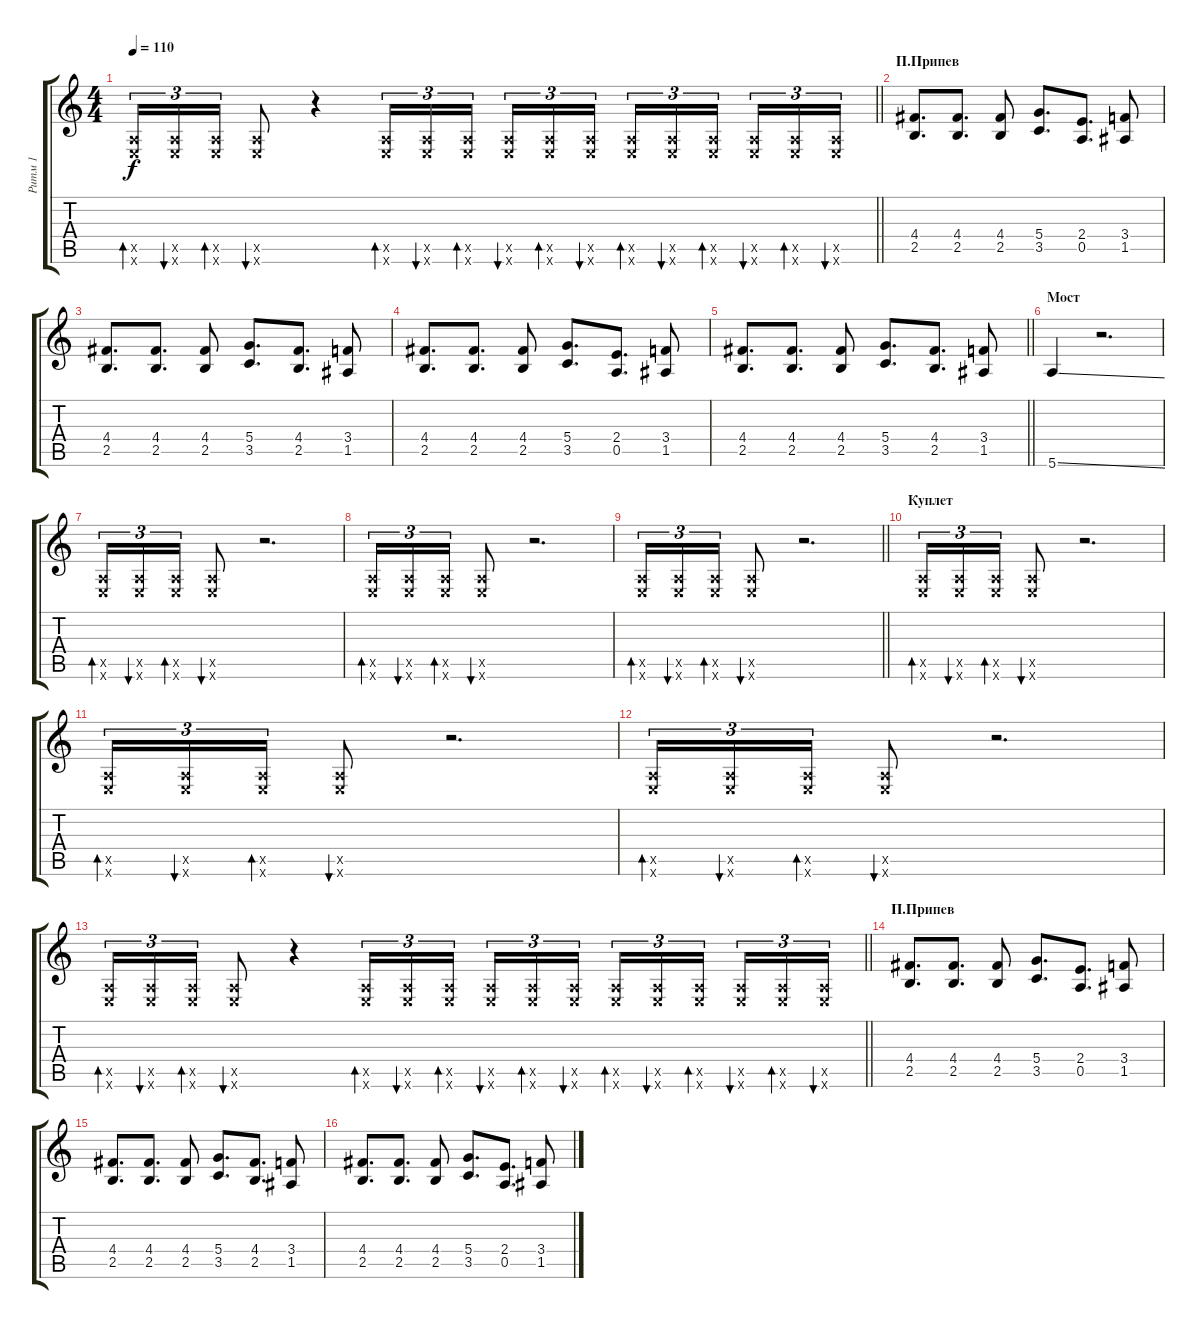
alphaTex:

\track ("Ритм 1" "Ритм 1") {instrument distortionguitar}
\staff {score tabs}
\tuning (E4 B3 G3 D3 A2 E2) {hide}
\ts (4 4)
\tempo 110
\clef g2
\barLineRight lightlight
\ks c
(0.5{x} 0.6{x}).16{tu (3 2) bd 60 dy f} (0.5{x} 0.6{x}).16{tu (3 2) bu 60} (0.5{x} 0.6{x}).16{tu (3 2) bd 60} (0.5{x} 0.6{x}).8{bu 60} r.4 (0.5{x} 0.6{x}).16{tu (3 2) bd 60} (0.5{x} 0.6{x}).16{tu (3 2) bu 60} (0.5{x} 0.6{x}).16{tu (3 2) bd 60 beam splitsecondary} (0.5{x} 0.6{x}).16{tu (3 2) bu 60} (0.5{x} 0.6{x}).16{tu (3 2) bd 60} (0.5{x} 0.6{x}).16{tu (3 2) bu 60} (0.5{x} 0.6{x}).16{tu (3 2) bd 60} (0.5{x} 0.6{x}).16{tu (3 2) bu 60} (0.5{x} 0.6{x}).16{tu (3 2) bd 60 beam splitsecondary} (0.5{x} 0.6{x}).16{tu (3 2) bu 60} (0.5{x} 0.6{x}).16{tu (3 2) bd 60} (0.5{x} 0.6{x}).16{tu (3 2) bu 60} |
\section ("" "П.Припев")
(4.4 2.5).8{d} (4.4 2.5).8{d} (4.4 2.5).8 (5.4 3.5).8{d} (2.4 0.5).8{d} (3.4 1.5).8 |
(4.4 2.5).8{d} (4.4 2.5).8{d} (4.4 2.5).8 (5.4 3.5).8{d} (4.4 2.5).8{d} (3.4 1.5).8 |
(4.4 2.5).8{d} (4.4 2.5).8{d} (4.4 2.5).8 (5.4 3.5).8{d} (2.4 0.5).8{d} (3.4 1.5).8 |
\barLineRight lightlight
(4.4 2.5).8{d} (4.4 2.5).8{d} (4.4 2.5).8 (5.4 3.5).8{d} (4.4 2.5).8{d} (3.4 1.5).8 |
\section ("" "Мост")
5.6{ss}.4 r.2{d} |
(0.5{x} 0.6{x}).16{tu (3 2) bd 60} (0.5{x} 0.6{x}).16{tu (3 2) bu 60} (0.5{x} 0.6{x}).16{tu (3 2) bd 60} (0.5{x} 0.6{x}).8{bu 60} r.2{d} |
(0.5{x} 0.6{x}).16{tu (3 2) bd 60} (0.5{x} 0.6{x}).16{tu (3 2) bu 60} (0.5{x} 0.6{x}).16{tu (3 2) bd 60} (0.5{x} 0.6{x}).8{bu 60} r.2{d} |
\barLineRight lightlight
(0.5{x} 0.6{x}).16{tu (3 2) bd 60} (0.5{x} 0.6{x}).16{tu (3 2) bu 60} (0.5{x} 0.6{x}).16{tu (3 2) bd 60} (0.5{x} 0.6{x}).8{bu 60} r.2{d} |
\section ("" "Куплет")
(0.5{x} 0.6{x}).16{tu (3 2) bd 60} (0.5{x} 0.6{x}).16{tu (3 2) bu 60} (0.5{x} 0.6{x}).16{tu (3 2) bd 60} (0.5{x} 0.6{x}).8{bu 60} r.2{d} |
(0.5{x} 0.6{x}).16{tu (3 2) bd 60} (0.5{x} 0.6{x}).16{tu (3 2) bu 60} (0.5{x} 0.6{x}).16{tu (3 2) bd 60} (0.5{x} 0.6{x}).8{bu 60} r.2{d} |
(0.5{x} 0.6{x}).16{tu (3 2) bd 60} (0.5{x} 0.6{x}).16{tu (3 2) bu 60} (0.5{x} 0.6{x}).16{tu (3 2) bd 60} (0.5{x} 0.6{x}).8{bu 60} r.2{d} |
\barLineRight lightlight
(0.5{x} 0.6{x}).16{tu (3 2) bd 60} (0.5{x} 0.6{x}).16{tu (3 2) bu 60} (0.5{x} 0.6{x}).16{tu (3 2) bd 60} (0.5{x} 0.6{x}).8{bu 60} r.4 (0.5{x} 0.6{x}).16{tu (3 2) bd 60} (0.5{x} 0.6{x}).16{tu (3 2) bu 60} (0.5{x} 0.6{x}).16{tu (3 2) bd 60 beam splitsecondary} (0.5{x} 0.6{x}).16{tu (3 2) bu 60} (0.5{x} 0.6{x}).16{tu (3 2) bd 60} (0.5{x} 0.6{x}).16{tu (3 2) bu 60} (0.5{x} 0.6{x}).16{tu (3 2) bd 60} (0.5{x} 0.6{x}).16{tu (3 2) bu 60} (0.5{x} 0.6{x}).16{tu (3 2) bd 60 beam splitsecondary} (0.5{x} 0.6{x}).16{tu (3 2) bu 60} (0.5{x} 0.6{x}).16{tu (3 2) bd 60} (0.5{x} 0.6{x}).16{tu (3 2) bu 60} |
\section ("" "П.Припев")
(4.4 2.5).8{d} (4.4 2.5).8{d} (4.4 2.5).8 (5.4 3.5).8{d} (2.4 0.5).8{d} (3.4 1.5).8 |
(4.4 2.5).8{d} (4.4 2.5).8{d} (4.4 2.5).8 (5.4 3.5).8{d} (4.4 2.5).8{d} (3.4 1.5).8 |
(4.4 2.5).8{d} (4.4 2.5).8{d} (4.4 2.5).8 (5.4 3.5).8{d} (2.4 0.5).8{d} (3.4 1.5).8
